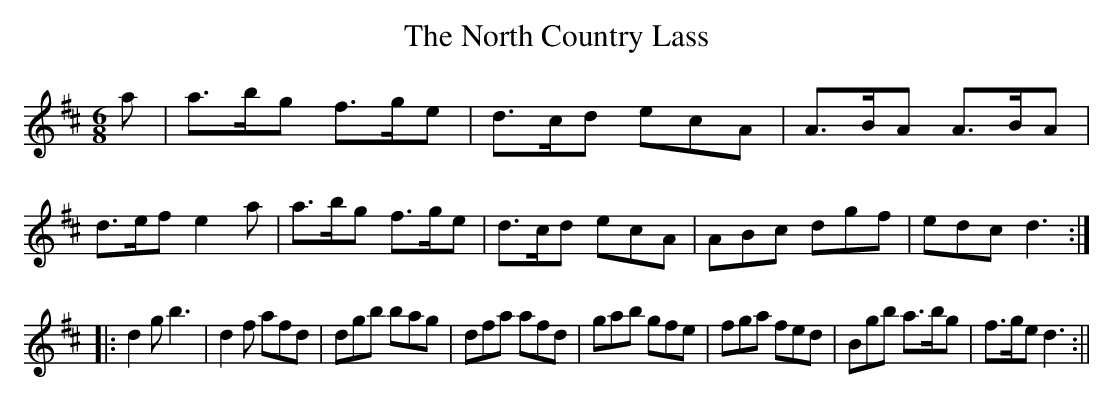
X:1
T:North Country Lass, The
M:6/8
L:1/8
K:D
a|a>bg f>ge|d>cd ecA|A>BA A>BA|d>ef e2a|a>bg f>ge|d>cd ecA|ABc dgf|edc d3:|
|:d2g b3|d2f afd|dgb bag|dfa afd|gab gfe|fga fed|Bgb a>bg|f>ge d3:||
